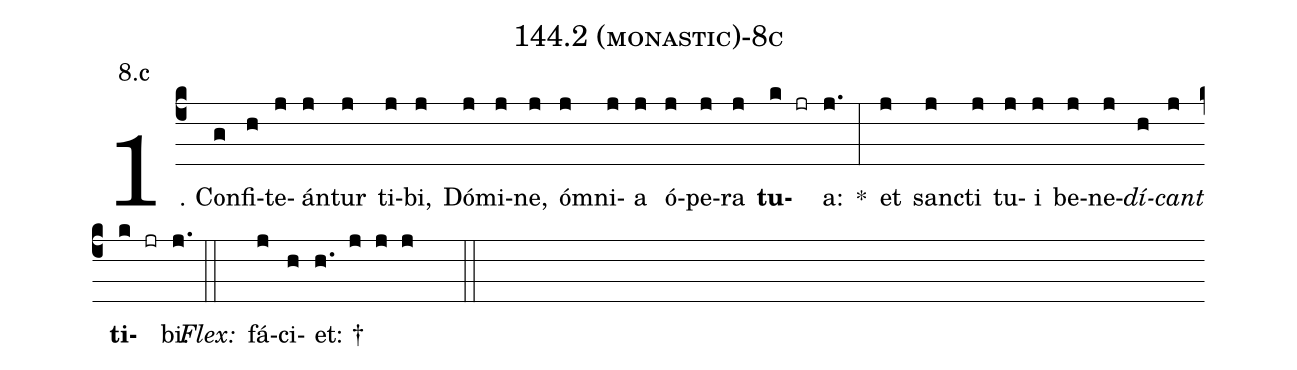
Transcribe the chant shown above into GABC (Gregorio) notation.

name: 144.2 (monastic)-8c;
annotation: 8.c;
%%
(c4)1. Con(g)fi(h)te(j)án(j)tur(j) ti(j)bi,(j) Dó(j)mi(j)ne,(j) óm(j)ni(j)a(j) ó(j)pe(j)ra(j) <b>tu</b>(k jr)a:(j.) *(:) et(j) sanc(j)ti(j) tu(j)i(j) be(j)ne(j)<i>dí</i>(h)<i>cant</i>(j) <b>ti</b>(k jr)bi.(j.) (::)
<i>Flex:</i>()  fá(j)ci(h)et: †(h. j j j  ::)
